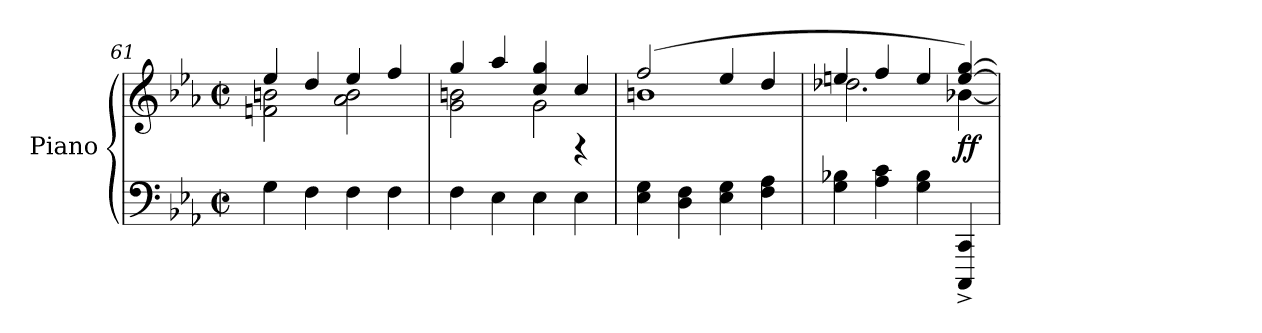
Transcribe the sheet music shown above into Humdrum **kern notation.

**kern	**kern	**dynam
*part1	*part1	*part1
*staff2	*staff1	*staff1/2
*I"Piano	*	*
*I'Pno.	*	*
*clefF4	*clefG2	*
*k[b-e-a-]	*k[b-e-a-]	*
*M2/2	*M2/2	*
*met(c|)	*met(c|)	*
=61	=61	=61
*	*^	*
4G\	4ee-/	2fn\ 2bn\	.
4F\	4dd/	.	.
4F\	4ee-/	2a-\ 2b\	.
4F\	4ff/	.	.
=62	=62	=62	=62
*	*	*^	*
4F\	4gg/	2g\ 2bn\	2.reyy	.
4E-\	4aa-/	.	.	.
4E-\	4cc/ 4gg/	2g\	.	.
4E-\	4cc/	.	4rF	.
*	*	*v	*v	*
=63	=63	=63	=63
4E-\ 4G\	(>2ff/	1bn	.
4D\ 4F\	.	.	.
4E-\ 4G\	4ee-/	.	.
4F\ 4A-\	4dd/	.	.
=64	=64	=64	=64
4G\ 4B-X\	4een/	2.dd-X\	.
4A-\ 4c\	4ff/	.	.
4G\ 4B-\	4ee/	.	.
!	!	!	!LO:DY:b
4CCC/^ 4CC/^	[4ee/ [4gg/)	[4b-X\	ff
*	*v	*v	*
=	=	=
*-	*-	*-
